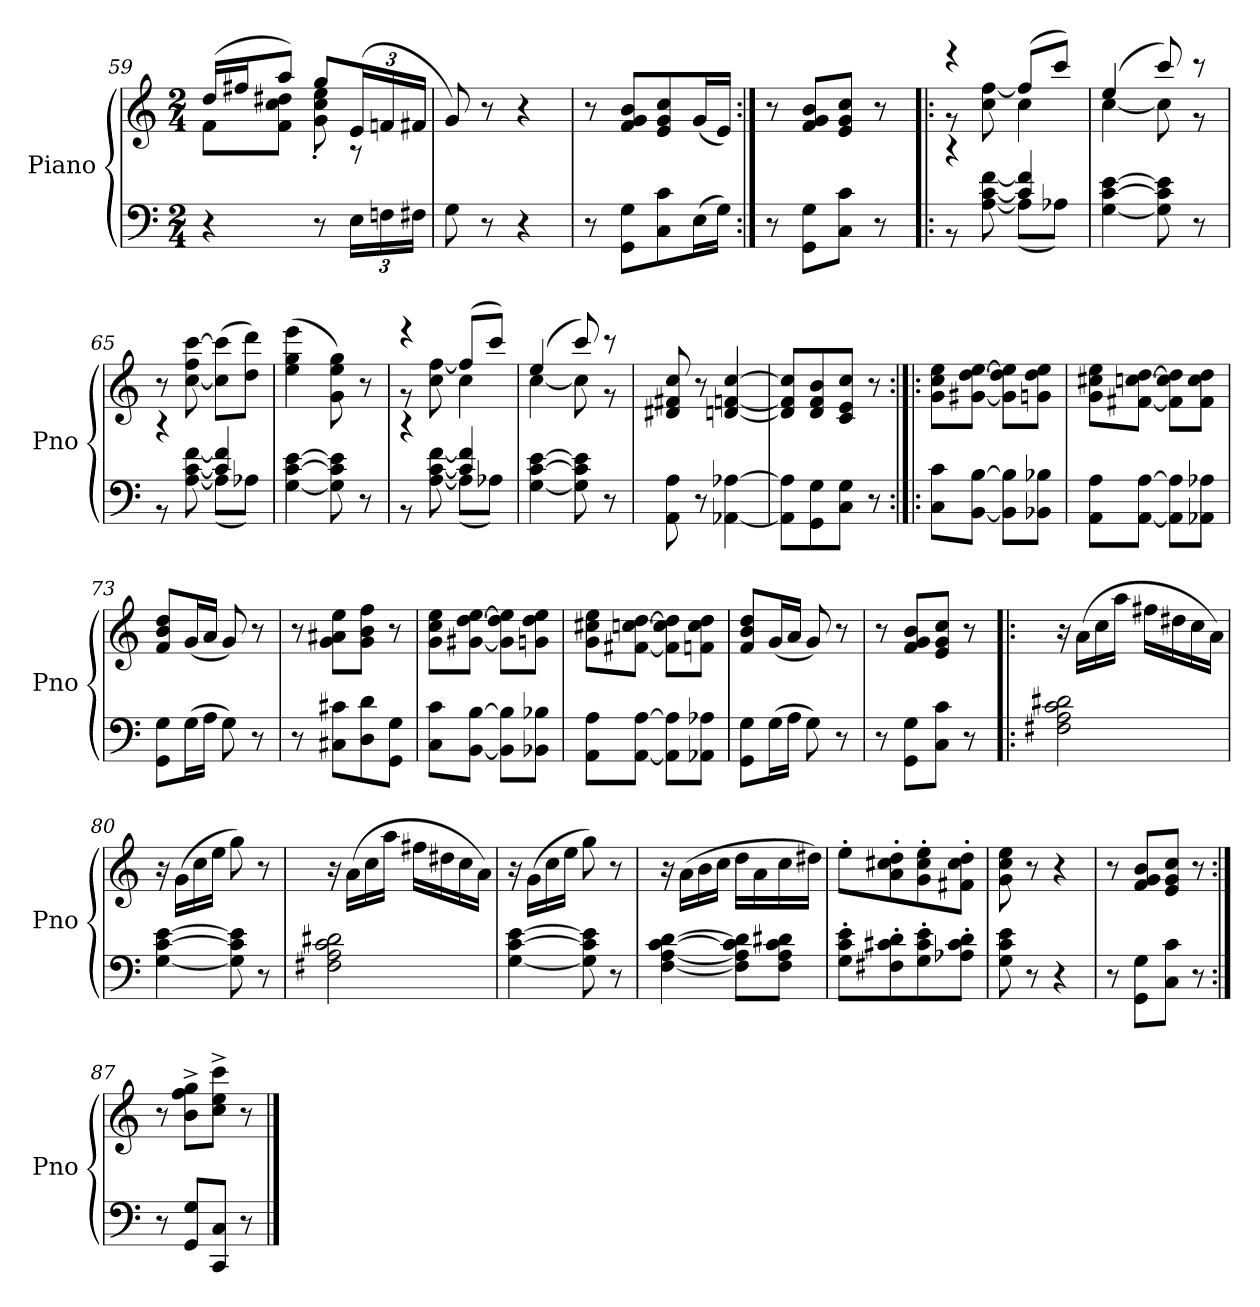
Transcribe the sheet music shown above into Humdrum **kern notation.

**kern	**kern
*part1	*part1
*staff2	*staff1
*I"Piano	*
*I'Pno	*
*clefF4	*clefG2
*k[]	*k[]
*M2/4	*M2/4
=59	=59
*	*^
4r	(16dd/LL	8f\L
.	16ff#X/J	.
.	8aa/J)	8f\ 8cc\ 8dd#X\J
8r	8gg/L	8g'\ 8cc'\ 8ee'\
24E\LL	(24e/L	8r
24Fn\	24fn/	.
24F#X\JJ	24f#X/JJ	.
*	*v	*v
=60	=60
8G\	8g/)
8r	8r
4r	4r
=61	=61
8r	8r
8GG\ 8G\L	8f/ 8g/ 8b/L
8C\ 8c\	8e/ 8g/ 8cc/
(16E\L	(16g/L
16G\JJ)	16e/JJ)
=62:|!	=62:|!
8r	8r
8GG\ 8G\L	8f/ 8g/ 8b/L
8C\ 8c\J	8e/ 8g/ 8cc/J
8r	8r
=63!|:	=63!|:
*^	*^
4r	8r	4r	8r
.	[8A\ [8c\ [8f\	.	8cc\ [8ff\
4c]/ 4f]/	(8A\L]	(8ff/L]	4cc\
.	8A-X\J)	8ccc/J)	.
*v	*v	*	*
=64	=64	=64
[4G\ [4c\ [4e\	(4ee/	[4cc\
8G]\ 8c]\ 8e]\	8ccc/)	8cc\]
8r	8r	8r
*	*v	*v
=65	=65
*^	*
4r	8r	8r
.	[8A\ [8c\ [8f\	[8cc\ 8ff\ [8ccc\
4c]/ 4f]/	(8A\L]	(8cc]\ 8ccc]\L
.	8A-X\J)	8dd\ 8ddd\J)
*v	*v	*
=66	=66
[4G\ [4c\ [4e\	(4ee\ 4gg\ 4eee\
8G]\ 8c]\ 8e]\	8g\ 8ee\ 8gg\)
8r	8r
=67	=67
*^	*^
4r	8r	4r	8r
.	[8A\ [8c\ [8f\	.	8cc\ [8ff\
4c]/ 4f]/	(8A\L]	(8ff/L]	4cc\
.	8A-X\J)	8ccc/J)	.
*v	*v	*	*
=68	=68	=68
[4G\ [4c\ [4e\	(4ee/	[4cc\
8G]\ 8c]\ 8e]\	8ccc/)	8cc\]
8r	8r	8r
*	*v	*v
=69	=69
8AA\ 8A\	8d#X/ 8f#X/ 8cc/
8r	8r
[4AA-X\ [4A-X\	[4dn/ [4fn/ [4cc/
=70	=70
8AA-]\ 8A-]\L	8d]/ 8f]/ 8cc]/L
8GG\ 8G\	8d/ 8f/ 8b/
8C\ 8G\J	8c/ 8e/ 8cc/J
8r	8r
=71:|!|:	=71:|!|:
8C\ 8c\L	8g\ 8cc\ 8ee\L
[8BB\ [8B\J	[8g#X\ [8dd\ [8ee\J
8BB]\ 8B]\L	8g#]\ 8dd]\ 8ee]\L
8BB-X\ 8B-X\J	8gn\ 8dd\ 8ee\J
=72	=72
8AA\ 8A\L	8g\ 8cc#X\ 8ee\L
[8AA\ [8A\J	[8f#X\ [8ccn\ [8dd\J
8AA]\ 8A]\L	8f#]\ 8cc]\ 8dd]\L
8AA-X\ 8A-X\J	8f#\ 8cc\ 8dd\J
=73	=73
8GG\ 8G\L	8f/ 8b/ 8dd/L
(16G\L	(16g/L
16A\JJ	16a/JJ
8G\)	8g/)
8r	8r
=74	=74
8r	8r
8C#X\ 8c#X\L	8g\ 8a#X\ 8ee\L
8D\ 8d\	8g\ 8b\ 8ff\J
8GG\ 8G\J	8r
=75	=75
8C\ 8c\L	8g\ 8cc\ 8ee\L
[8BB\ [8B\J	[8g#X\ [8dd\ [8ee\J
8BB]\ 8B]\L	8g#]\ 8dd]\ 8ee]\L
8BB-X\ 8B-X\J	8gn\ 8dd\ 8ee\J
=76	=76
8AA\ 8A\L	8g\ 8cc#X\ 8ee\L
[8AA\ [8A\J	[8f#X\ [8ccn\ [8dd\J
8AA]\ 8A]\L	8f#]\ 8cc]\ 8dd]\L
8AA-X\ 8A-X\J	8fn\ 8cc\ 8dd\J
=77	=77
8GG\ 8G\L	8f/ 8b/ 8dd/L
(16G\L	(16g/L
16A\JJ	16a/JJ
8G\)	8g/)
8r	8r
=78	=78
8r	8r
8GG\ 8G\L	8f/ 8g/ 8b/L
8C\ 8c\J	8e/ 8g/ 8cc/J
8r	8r
=79!|:	=79!|:
2F#X\ 2A\ 2c\ 2d#X\	16r
.	(16a\LL
.	16cc\
.	16aa\JJ
.	16ff#X\LL
.	16dd#X\
.	16cc\
.	16a\JJ)
=80	=80
[4G\ [4c\ [4e\	16r
.	(16g\LL
.	16cc\
.	16ee\JJ
8G]\ 8c]\ 8e]\	8gg\)
8r	8r
=81	=81
2F#X\ 2A\ 2c\ 2d#X\	16r
.	(16a\LL
.	16cc\
.	16aa\JJ
.	16ff#X\LL
.	16dd#X\
.	16cc\
.	16a\JJ)
=82	=82
[4G\ [4c\ [4e\	16r
.	(16g\LL
.	16cc\
.	16ee\JJ
8G]\ 8c]\ 8e]\	8gg\)
8r	8r
=83	=83
[4F\ [4A\ [4c\ [4d\	16r
.	(16a\LL
.	16b\
.	16cc\JJ
8F]\ 8A]\ 8c]\ 8d]\L	16dd\LL
.	16a\
8F\ 8A\ 8c\ 8d#X\J	16cc\
.	16dd#X\JJ)
=84	=84
8G'\ 8c'\ 8e'\L	8ee'\L
8F#X'\ 8c#X'\ 8d'\	8a'\ 8cc#X'\ 8dd'\
8G'\ 8c#'\ 8e'\	8g'\ 8cc#'\ 8ee'\
8A-X'\ 8c#'\ 8d'\J	8f#X'\ 8cc#'\ 8dd'\J
=85	=85
8G\ 8c\ 8e\	8g\ 8cc\ 8ee\
8r	8r
4r	4r
=86	=86
8r	8r
8GG\ 8G\L	8f/ 8g/ 8b/L
8C\ 8c\J	8e/ 8g/ 8cc/J
8r	8r
=87:|!	=87:|!
8r	8r
8GG/ 8G/L	8b^\ 8ff^\ 8gg^\L
8CC/ 8C/J	8cc^\ 8ee^\ 8ccc^\J
8r	8r
==	==
*-	*-
